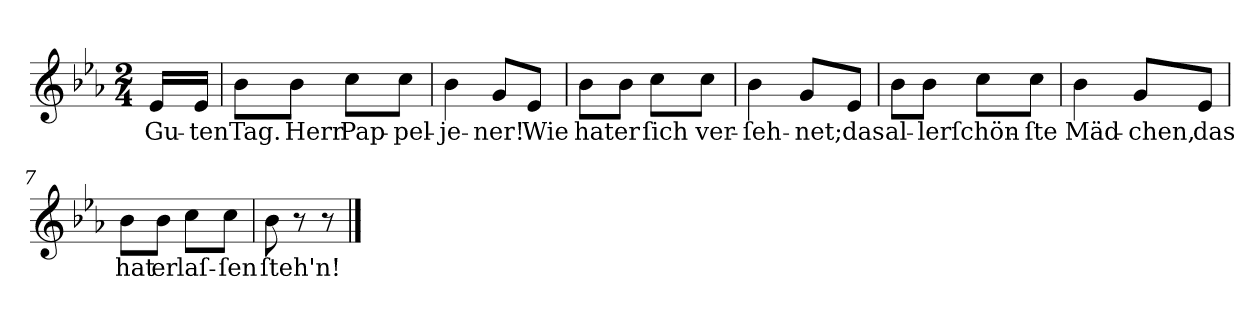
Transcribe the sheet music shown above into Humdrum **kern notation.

**kern	**text
*part1	*part1
*staff1	*staff1
*clefG2	*
*k[b-e-a-]	*
*E-:	*
*M2/4	*
=	=
16e-/LL	Gu-
16e-/JJ	-ten
=1	=1
8b-\L	Tag.
8b-\J	Herr
8cc\L	Pap-
8cc\J	-pel-
=2	=2
4b-	-je-
8g/L	-ner!
8e-/J	Wie
=3	=3
8b-\L	hat
8b-\J	er
8cc\L	ſich
8cc\J	ver-
=4	=4
4b-	-ſeh-
8g/L	-net;
8e-/J	das
=5	=5
8b-\L	al-
8b-\J	-lerſchön-
8cc\L	.
8cc\J	-ſte
=6	=6
4b-	Mäd-
8g/L	-chen,
8e-/J	das
=7	=7
8b-\L	hat
8b-\J	er
8cc\L	laſ-
8cc\J	-ſen
=8	=8
8b-	ſteh'n!
8r	.
8r	.
==	==
*-	*-
